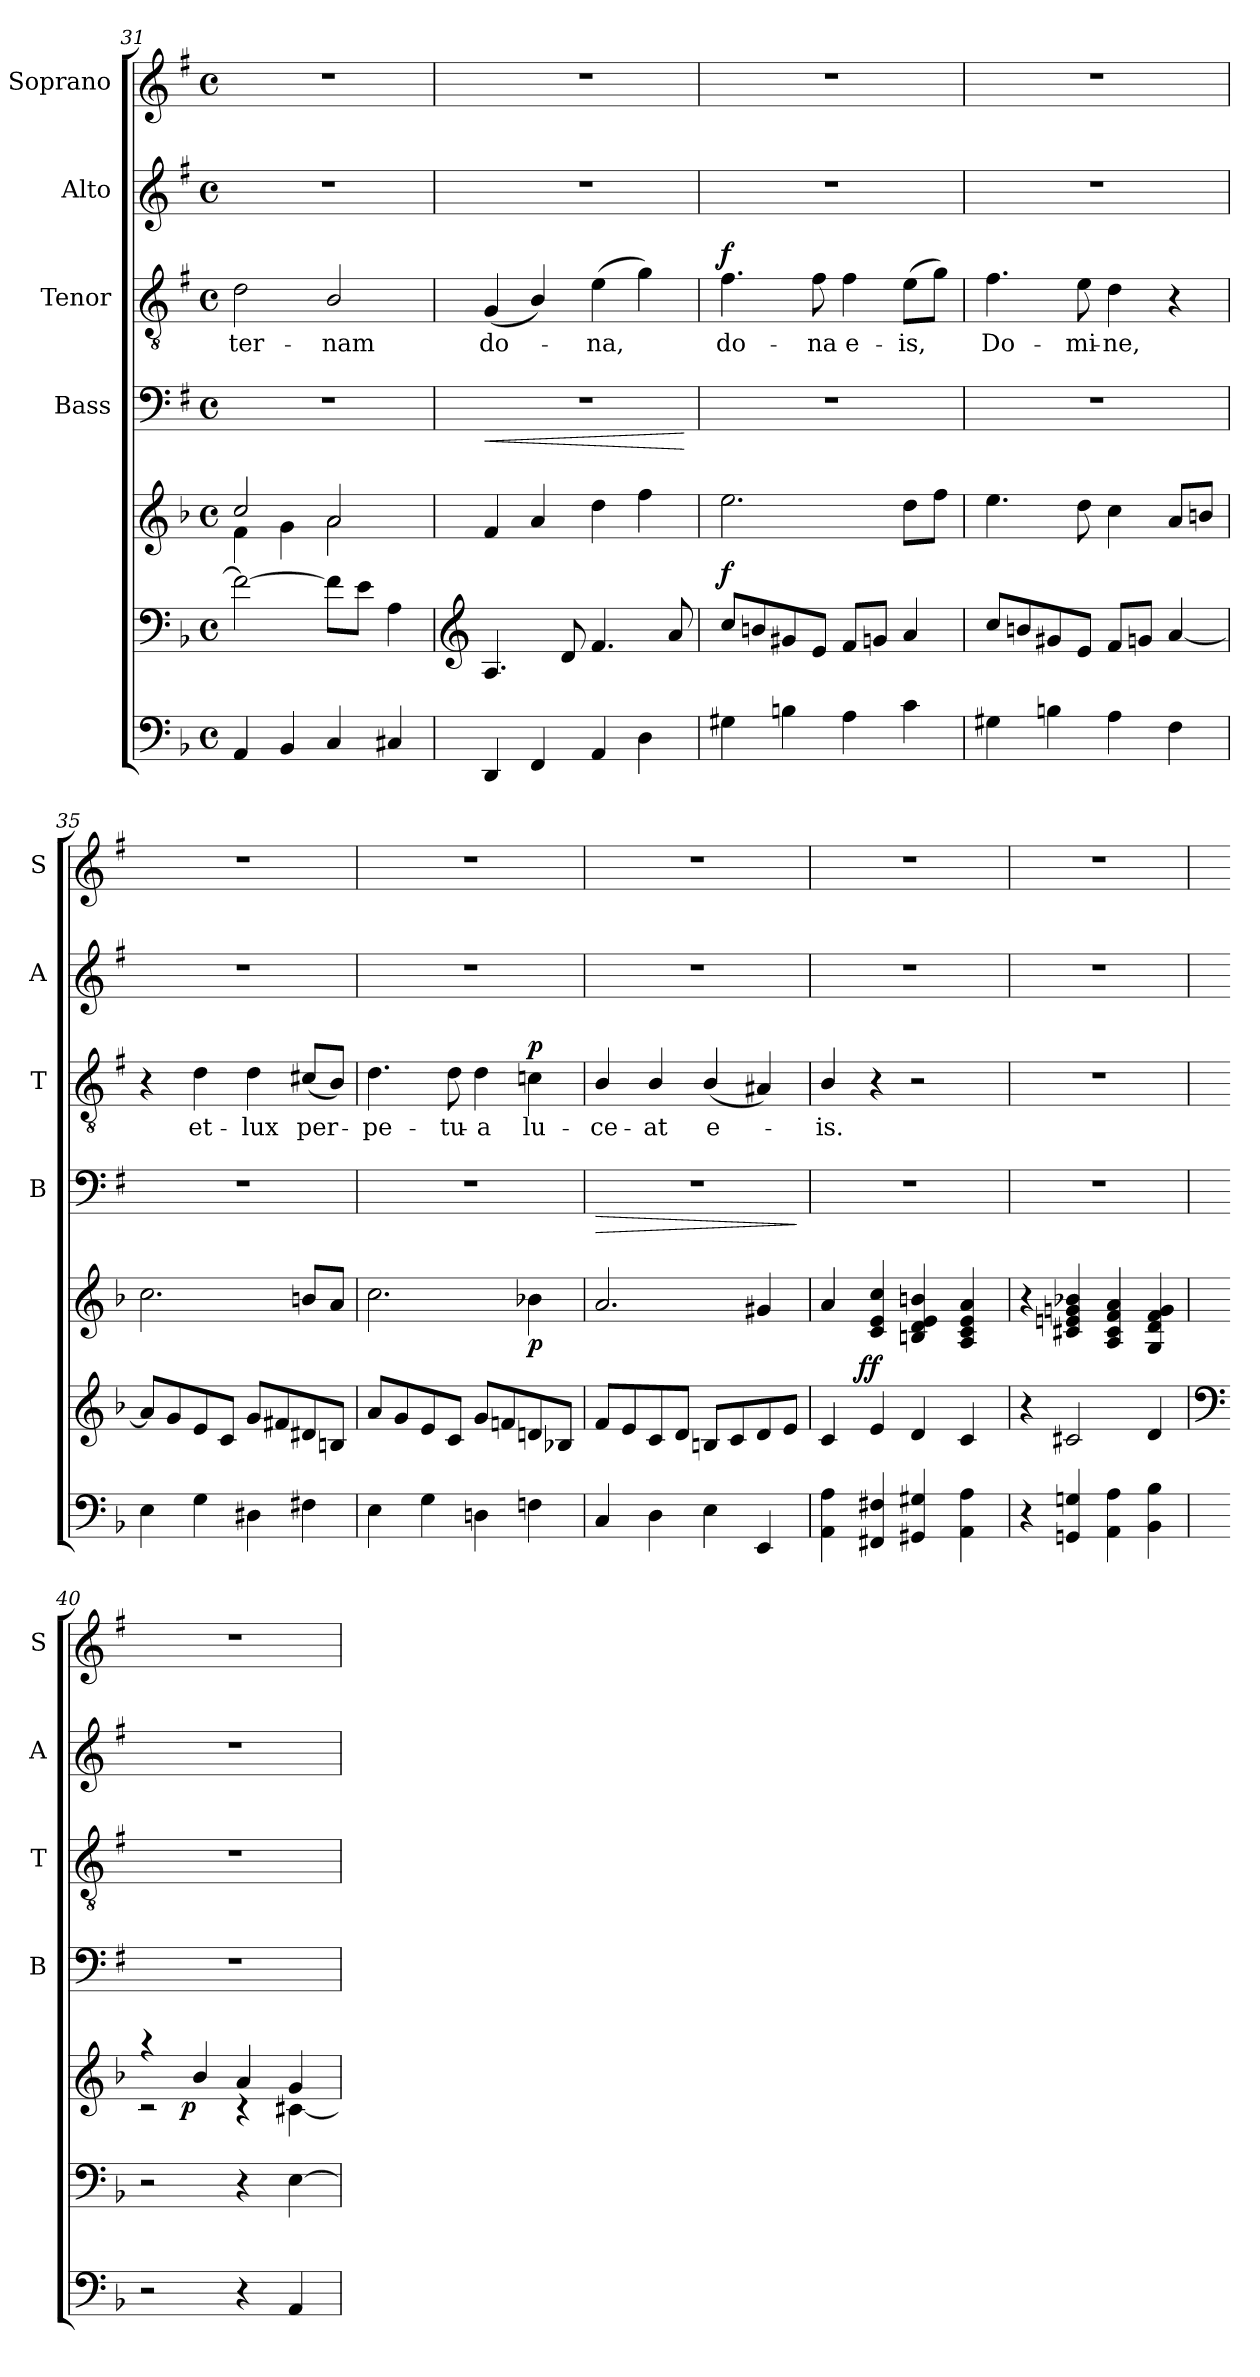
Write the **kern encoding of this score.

**kern	**kern	**kern	**dynam	**kern	**dynam	**kern	**text	**dynam	**kern	**kern
*part6	*part5	*part5	*part5	*part4	*part4	*part3	*part3	*part3	*part2	*part1
*staff7	*staff6	*staff5	*staff5/6	*staff4	*staff4	*staff3	*staff3	*staff3	*staff2	*staff1
*	*	*	*	*I"Bass	*	*I"Tenor	*	*	*I"Alto	*I"Soprano
*	*	*	*	*I'B	*	*I'T	*	*	*I'A	*I'S
*clefF4	*clefF4	*clefG2	*	*clefF4	*	*clefGv2	*	*	*clefG2	*clefG2
*	*	*	*	*ITrd1c2	*	*ITrd1c2	*	*	*ITrd1c2	*ITrd1c2
*k[b-]	*k[b-]	*k[b-]	*	*k[b-]	*	*k[b-]	*	*	*k[b-]	*k[b-]
*d:	*d:	*d:	*	*d:	*	*d:	*	*	*d:	*d:
*M4/4	*M4/4	*M4/4	*	*M4/4	*	*M4/4	*	*	*M4/4	*M4/4
*met(c)	*met(c)	*met(c)	*	*met(c)	*	*met(c)	*	*	*met(c)	*met(c)
=31	=31	=31	=31	=31	=31	=31	=31	=31	=31	=31
*	*	*^	*	*	*	*	*	*	*	*
4AA/	2f\_	2cc/	4f\	.	1r	.	2c\	-ter-	.	1r	1r
4BB-/	.	.	4g\	.	.	.	.	.	.	.	.
4C/	8f\L]	2a/	2a\	.	.	.	2A/	-nam	.	.	.
.	8e\J	.	.	.	.	.	.	.	.	.	.
4C#X/	4A\	.	.	.	.	.	.	.	.	.	.
*	*	*v	*v	*	*	*	*	*	*	*	*
=32	=32	=32	=32	=32	=32	=32	=32	=32	=32	=32
*	*clefG2	*	*	*	*	*	*	*	*	*
!	!	!	!	!	!LO:HP:b	!	!	!	!	!
4DD/	4.A/	4f/	.	1r	<	(4F/	do-	.	1r	1r
4FF/	.	4a/	.	.	.	4A/)	.	.	.	.
.	8d/	.	.	.	.	.	.	.	.	.
4AA/	4.f/	4dd\	.	.	.	(4d\	-na,	.	.	.
4D\	.	4ff\	.	.	.	4f\)	.	.	.	.
.	8a/	.	.	.	.	.	.	.	.	.
.	.	.	.	.	[	.	.	.	.	.
!!LO:PB:g=z
=33	=33	=33	=33	=33	=33	=33	=33	=33	=33	=33
!	!	!	!LO:DY:a=2	!	!	!	!	!LO:DY:b	!	!
4G#X\	8cc/L	2.ee\	f	1r	.	4.e\	do-	f	1r	1r
.	8bn/	.	.	.	.	.	.	.	.	.
4Bn\	8g#X/	.	.	.	.	.	.	.	.	.
.	8e/J	.	.	.	.	8e\	-na	.	.	.
4A\	8f/L	.	.	.	.	4e\	e-	.	.	.
.	8gn/J	.	.	.	.	.	.	.	.	.
4c\	4a/	8dd\L	.	.	.	(8d\L	-is,	.	.	.
.	.	8ff\J	.	.	.	8f\J)	.	.	.	.
=34	=34	=34	=34	=34	=34	=34	=34	=34	=34	=34
4G#X\	8cc/L	4.ee\	.	1r	.	4.e\	Do-	.	1r	1r
.	8bn/	.	.	.	.	.	.	.	.	.
4Bn\	8g#X/	.	.	.	.	.	.	.	.	.
.	8e/J	8dd\	.	.	.	8d\	-mi-	.	.	.
4A\	8f/L	4cc\	.	.	.	4c\	-ne,	.	.	.
.	8gn/J	.	.	.	.	.	.	.	.	.
4F\	[4a/	8a/L	.	.	.	4r	.	.	.	.
.	.	8bn/J	.	.	.	.	.	.	.	.
=35	=35	=35	=35	=35	=35	=35	=35	=35	=35	=35
4E\	8a/L]	2.cc\	.	1r	.	4r	.	.	1r	1r
.	8g/	.	.	.	.	.	.	.	.	.
4G\	8e/	.	.	.	.	4c\	et-	.	.	.
.	8c/J	.	.	.	.	.	.	.	.	.
4D#X\	8g/L	.	.	.	.	4c\	-lux	.	.	.
.	8f#X/	.	.	.	.	.	.	.	.	.
4F#X\	8d#X/	8bn/L	.	.	.	(8Bn/L	per-	.	.	.
.	8Bn/J	8a/J	.	.	.	8A/J)	.	.	.	.
=36	=36	=36	=36	=36	=36	=36	=36	=36	=36	=36
4E\	8a/L	2.cc\	.	1r	.	4.c\	-pe-	.	1r	1r
.	8g/	.	.	.	.	.	.	.	.	.
4G\	8e/	.	.	.	.	.	.	.	.	.
.	8c/J	.	.	.	.	8c\	-tu-	.	.	.
4Dn\	8g/L	.	.	.	.	4c\	-a	.	.	.
.	8fn/	.	.	.	.	.	.	.	.	.
!	!	!	!LO:DY:b	!	!	!	!	!LO:DY:b	!	!
4Fn\	8dn/	4b-X\	p	.	.	4B-X\	lu-	p	.	.
.	8B-X/J	.	.	.	.	.	.	.	.	.
=37	=37	=37	=37	=37	=37	=37	=37	=37	=37	=37
!	!	!	!	!	!LO:HP:b	!	!	!	!	!
4C/	8f/L	2.a/	.	1r	>	4A/	-ce-	.	1r	1r
.	8e/	.	.	.	.	.	.	.	.	.
4D\	8c/	.	.	.	.	4A/	-at	.	.	.
.	8d/J	.	.	.	.	.	.	.	.	.
4E\	8Bn/L	.	.	.	.	(4A/	e-	.	.	.
.	8c/	.	.	.	.	.	.	.	.	.
4EE/	8d/	4g#X/	.	.	.	4G#X/)	.	.	.	.
.	8e/J	.	.	.	.	.	.	.	.	.
.	.	.	.	.	]	.	.	.	.	.
=38	=38	=38	=38	=38	=38	=38	=38	=38	=38	=38
*	*^	*	*	*	*	*	*	*	*	*
4AA\ 4A\	4c/	8..ryy	4a/	.	1r	.	4A/	-is.	.	1r	1r
!	!	!	!	!LO:DY:a=2	!	!	!	!	!	!	!
.	.	2ryy	.	ff	.	.	.	.	.	.	.
4FF#X/ 4F#X/	4e/	.	4c/ 4e/ 4cc/	.	.	.	4r	.	.	.	.
4GG#X/ 4G#X/	4d/	.	4Bn/ 4d/ 4e/ 4bn/	.	.	.	2r	.	.	.	.
.	.	4ryy	.	.	.	.	.	.	.	.	.
4AA\ 4A\	4c/	.	4A/ 4c/ 4e/ 4a/	.	.	.	.	.	.	.	.
.	.	32ryy	.	.	.	.	.	.	.	.	.
*	*v	*v	*	*	*	*	*	*	*	*	*
!!LO:LB:g=z
=39	=39	=39	=39	=39	=39	=39	=39	=39	=39	=39
4r	4r	4r	.	1r	.	1r	.	.	1r	1r
4GGn/ 4Gn/	2c#X/	4c#X/ 4en/ 4gn/ 4b-X/	.	.	.	.	.	.	.	.
4AA\ 4A\	.	4A/ 4c#/ 4f/ 4a/	.	.	.	.	.	.	.	.
4BB-\ 4B-\	4d/	4G/ 4d/ 4f/ 4g/	.	.	.	.	.	.	.	.
=40	=40	=40	=40	=40	=40	=40	=40	=40	=40	=40
*	*clefF4	*	*	*	*	*	*	*	*	*
*	*	*^	*	*	*	*	*	*	*	*
*	*	*	*^	*	*	*	*	*	*	*	*
2r	2r	4raa	2rc	8..ryy	.	1r	.	1r	.	.	1r	1r
!	!	!	!	!	!LO:DY:b	!	!	!	!	!	!	!
.	.	.	.	2ryy	p	.	.	.	.	.	.	.
.	.	4b-/	.	.	.	.	.	.	.	.	.	.
4r	4r	4a/	4rc	.	.	.	.	.	.	.	.	.
.	.	.	.	4ryy	.	.	.	.	.	.	.	.
4AA/	[4E\	4g/	[<4c#X\	.	.	.	.	.	.	.	.	.
.	.	.	.	32ryy	.	.	.	.	.	.	.	.
*	*	*v	*v	*v	*	*	*	*	*	*	*	*
=	=	=	=	=	=	=	=	=	=	=
*-	*-	*-	*-	*-	*-	*-	*-	*-	*-	*-
